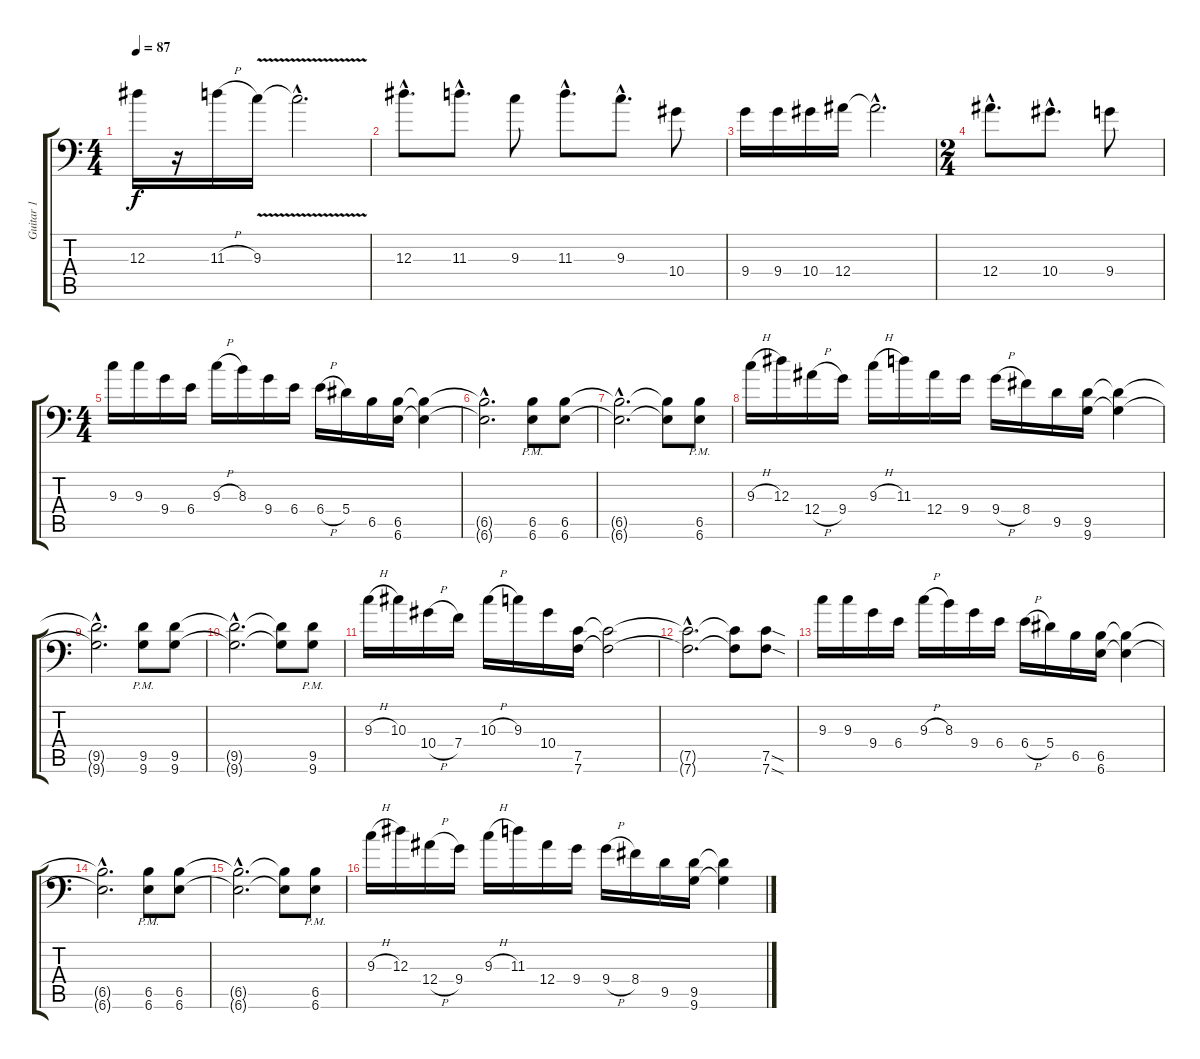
\track ("Guitar 1" "Guitar 1") {instrument overdrivenguitar}
\staff {score tabs}
\tuning (C4 G3 Eb3 Bb2 F2 Bb1) {hide}
\ts (4 4)
\tempo 87
\clef f4
\ks c
12.3.16{dy f} r.16 11.3{h}.16 9.3{v}.16 9.3{hac t}.2{d} |
12.3{hac}.8{d} 11.3{hac}.8{d} 9.3.8 11.3{hac}.8{d} 9.3{hac}.8{d} 10.4.8 |
9.4.16 9.4.16 10.4.16 12.4.16 12.4{hac t}.2{d} |
\ts (2 4)
12.4{hac}.8{d} 10.4{hac}.8{d} 9.4.8 |
\ts (4 4)
\section ("" "")
9.3.16 9.3.16 9.4.16 6.4.16 9.3{h}.16 8.3.16 9.4.16 6.4.16 6.4{h}.16 5.4.16 6.5.16 (6.5 6.6).16 (6.5{t} 6.6{t}).4 |
(6.5{hac t} 6.6{hac t}).2{d} (6.5{pm} 6.6{pm}).8 (6.5 6.6).8 |
(6.5{hac t} 6.6{hac t}).2{d} (6.5{t} 6.6{t}).8 (6.5{pm} 6.6{pm}).8 |
9.3{h}.16 12.3.16 12.4{h}.16 9.4.16 9.3{h}.16 11.3.16 12.4.16 9.4.16 9.4{h}.16 8.4.16 9.5.16 (9.5 9.6).16 (9.5{t} 9.6{t}).4 |
(9.5{hac t} 9.6{hac t}).2{d} (9.5{pm} 9.6{pm}).8 (9.5 9.6).8 |
(9.5{hac t} 9.6{hac t}).2{d} (9.5{t} 9.6{t}).8 (9.5{pm} 9.6{pm}).8 |
9.3{h}.16 10.3.16 10.4{h}.16 7.4.16 10.3{h}.16 9.3.16 10.4.16 (7.5 7.6).16 (7.5{t} 7.6{t}).2 |
(7.5{hac t} 7.6{hac t}).2{d} (7.5{t} 7.6{t}).8 (7.5{sod} 7.6{sod}).8 |
9.3.16 9.3.16 9.4.16 6.4.16 9.3{h}.16 8.3.16 9.4.16 6.4.16 6.4{h}.16 5.4.16 6.5.16 (6.5 6.6).16 (6.5{t} 6.6{t}).4 |
(6.5{hac t} 6.6{hac t}).2{d} (6.5{pm} 6.6{pm}).8 (6.5 6.6).8 |
(6.5{hac t} 6.6{hac t}).2{d} (6.5{t} 6.6{t}).8 (6.5{pm} 6.6{pm}).8 |
9.3{h}.16 12.3.16 12.4{h}.16 9.4.16 9.3{h}.16 11.3.16 12.4.16 9.4.16 9.4{h}.16 8.4.16 9.5.16 (9.5 9.6).16 (9.5{t} 9.6{t}).4
